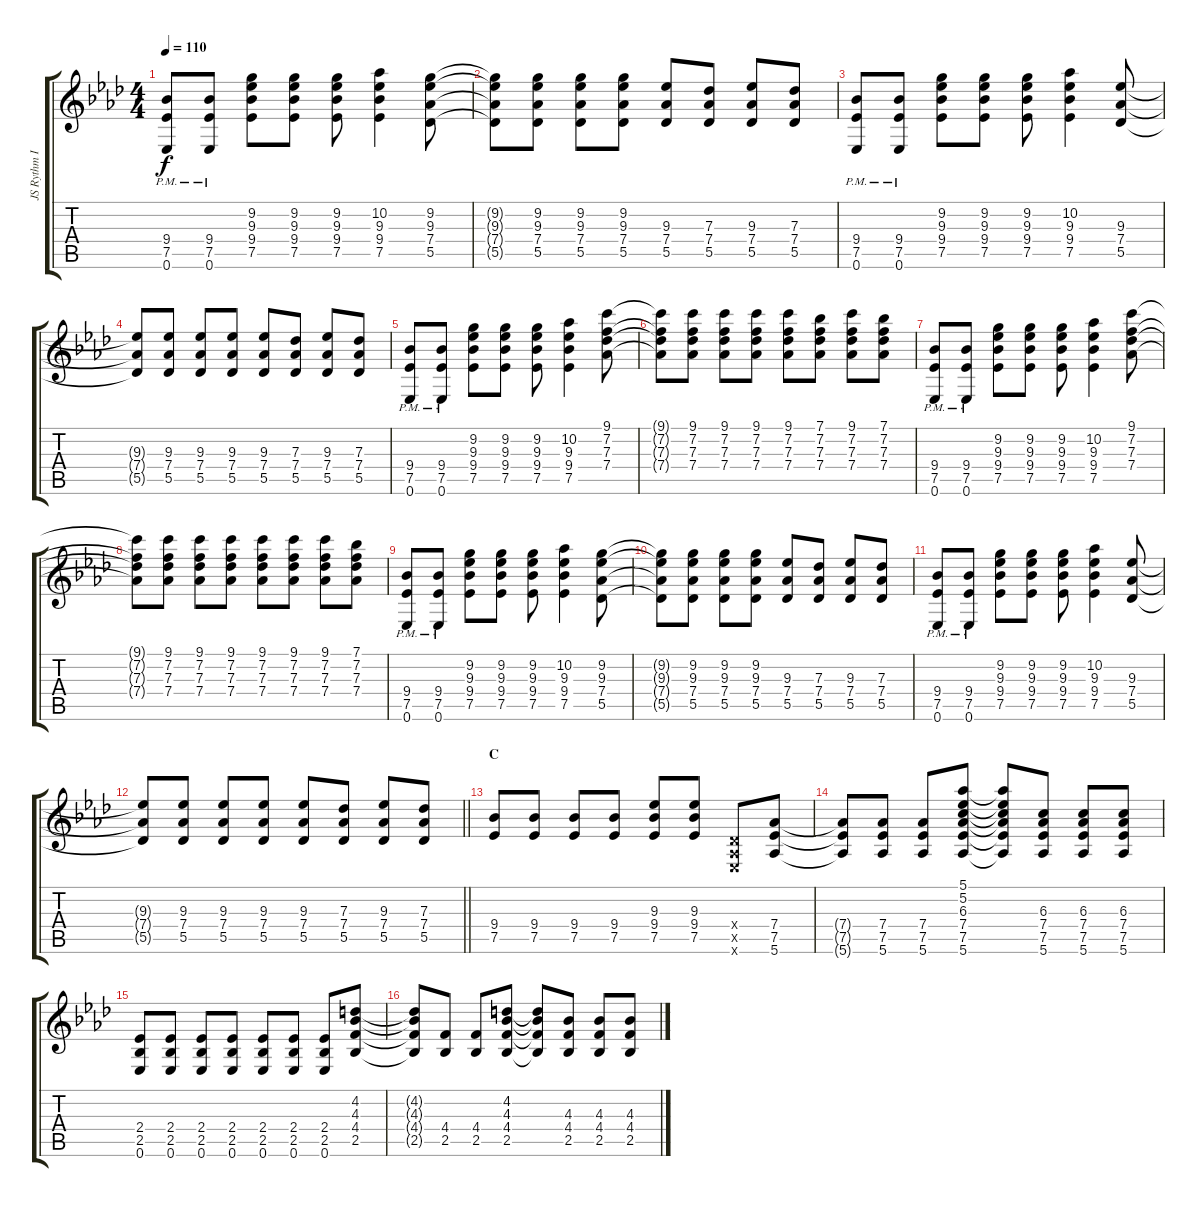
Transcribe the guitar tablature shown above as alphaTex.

\track ("JS Rythm I" "JS Rythm I") {instrument overdrivenguitar}
\staff {score tabs}
\tuning (Eb4 Bb3 Gb3 Db3 Ab2 Eb2) {hide}
\ts (4 4)
\tempo 110
\clef g2
\ks ab
(9.4{pm} 7.5{pm} 0.6).8{dy f} (9.4{pm} 7.5{pm} 0.6).8 (9.2 9.3 9.4 7.5).8 (9.2 9.3 9.4 7.5).8 (9.2 9.3 9.4 7.5).8 (10.2 9.3 9.4 7.5).4 (9.2 9.3 7.4 5.5).8 |
(9.2{t} 9.3{t} 7.4{t} 5.5{t}).8 (9.2 9.3 7.4 5.5).8 (9.2 9.3 7.4 5.5).8 (9.2 9.3 7.4 5.5).8 (9.3 7.4 5.5).8 (7.3 7.4 5.5).8 (9.3 7.4 5.5).8 (7.3 7.4 5.5).8 |
(9.4{pm} 7.5{pm} 0.6).8 (9.4{pm} 7.5{pm} 0.6).8 (9.2 9.3 9.4 7.5).8 (9.2 9.3 9.4 7.5).8 (9.2 9.3 9.4 7.5).8 (10.2 9.3 9.4 7.5).4 (9.3 7.4 5.5).8 |
(9.3{t} 7.4{t} 5.5{t}).8 (9.3 7.4 5.5).8 (9.3 7.4 5.5).8 (9.3 7.4 5.5).8 (9.3 7.4 5.5).8 (7.3 7.4 5.5).8 (9.3 7.4 5.5).8 (7.3 7.4 5.5).8 |
(9.4{pm} 7.5{pm} 0.6).8 (9.4{pm} 7.5{pm} 0.6).8 (9.2 9.3 9.4 7.5).8 (9.2 9.3 9.4 7.5).8 (9.2 9.3 9.4 7.5).8 (10.2 9.3 9.4 7.5).4 (9.1 7.2 7.3 7.4).8 |
(9.1{t} 7.2{t} 7.3{t} 7.4{t}).8 (9.1 7.2 7.3 7.4).8 (9.1 7.2 7.3 7.4).8 (9.1 7.2 7.3 7.4).8 (9.1 7.2 7.3 7.4).8 (7.1 7.2 7.3 7.4).8 (9.1 7.2 7.3 7.4).8 (7.1 7.2 7.3 7.4).8 |
(9.4{pm} 7.5{pm} 0.6).8 (9.4{pm} 7.5{pm} 0.6).8 (9.2 9.3 9.4 7.5).8 (9.2 9.3 9.4 7.5).8 (9.2 9.3 9.4 7.5).8 (10.2 9.3 9.4 7.5).4 (9.1 7.2 7.3 7.4).8 |
(9.1{t} 7.2{t} 7.3{t} 7.4{t}).8 (9.1 7.2 7.3 7.4).8 (9.1 7.2 7.3 7.4).8 (9.1 7.2 7.3 7.4).8 (9.1 7.2 7.3 7.4).8 (9.1 7.2 7.3 7.4).8 (9.1 7.2 7.3 7.4).8 (7.1 7.2 7.3 7.4).8 |
(9.4{pm} 7.5{pm} 0.6).8 (9.4{pm} 7.5{pm} 0.6).8 (9.2 9.3 9.4 7.5).8 (9.2 9.3 9.4 7.5).8 (9.2 9.3 9.4 7.5).8 (10.2 9.3 9.4 7.5).4 (9.2 9.3 7.4 5.5).8 |
(9.2{t} 9.3{t} 7.4{t} 5.5{t}).8 (9.2 9.3 7.4 5.5).8 (9.2 9.3 7.4 5.5).8 (9.2 9.3 7.4 5.5).8 (9.3 7.4 5.5).8 (7.3 7.4 5.5).8 (9.3 7.4 5.5).8 (7.3 7.4 5.5).8 |
(9.4{pm} 7.5{pm} 0.6).8 (9.4{pm} 7.5{pm} 0.6).8 (9.2 9.3 9.4 7.5).8 (9.2 9.3 9.4 7.5).8 (9.2 9.3 9.4 7.5).8 (10.2 9.3 9.4 7.5).4 (9.3 7.4 5.5).8 |
\barLineRight lightlight
(9.3{t} 7.4{t} 5.5{t}).8 (9.3 7.4 5.5).8 (9.3 7.4 5.5).8 (9.3 7.4 5.5).8 (9.3 7.4 5.5).8 (7.3 7.4 5.5).8 (9.3 7.4 5.5).8 (7.3 7.4 5.5).8 |
\section ("" "C")
(9.4 7.5).8 (9.4 7.5).8 (9.4 7.5).8 (9.4 7.5).8 (9.3 9.4 7.5).8 (9.3 9.4 7.5).8 (0.4{x} 0.5{x} 0.6{x}).8 (7.4 7.5 5.6).8 |
(7.4{t} 7.5{t} 5.6{t}).8 (7.4 7.5 5.6).8 (7.4 7.5 5.6).8 (5.1 5.2 6.3 7.4 7.5 5.6).8 (5.1{t} 5.2{t} 6.3{t} 7.4{t} 7.5{t} 5.6{t}).8 (6.3 7.4 7.5 5.6).8 (6.3 7.4 7.5 5.6).8 (6.3 7.4 7.5 5.6).8 |
(2.4 2.5 0.6).8 (2.4 2.5 0.6).8 (2.4 2.5 0.6).8 (2.4 2.5 0.6).8 (2.4 2.5 0.6).8 (2.4 2.5 0.6).8 (2.4 2.5 0.6).8 (4.2 4.3 4.4 2.5).8 |
(4.2{t} 4.3{t} 4.4{t} 2.5{t}).8 (4.4 2.5).8 (4.4 2.5).8 (4.2 4.3 4.4 2.5).8 (4.2{t} 4.3{t} 4.4{t} 2.5{t}).8 (4.3 4.4 2.5).8 (4.3 4.4 2.5).8 (4.3 4.4 2.5).8
